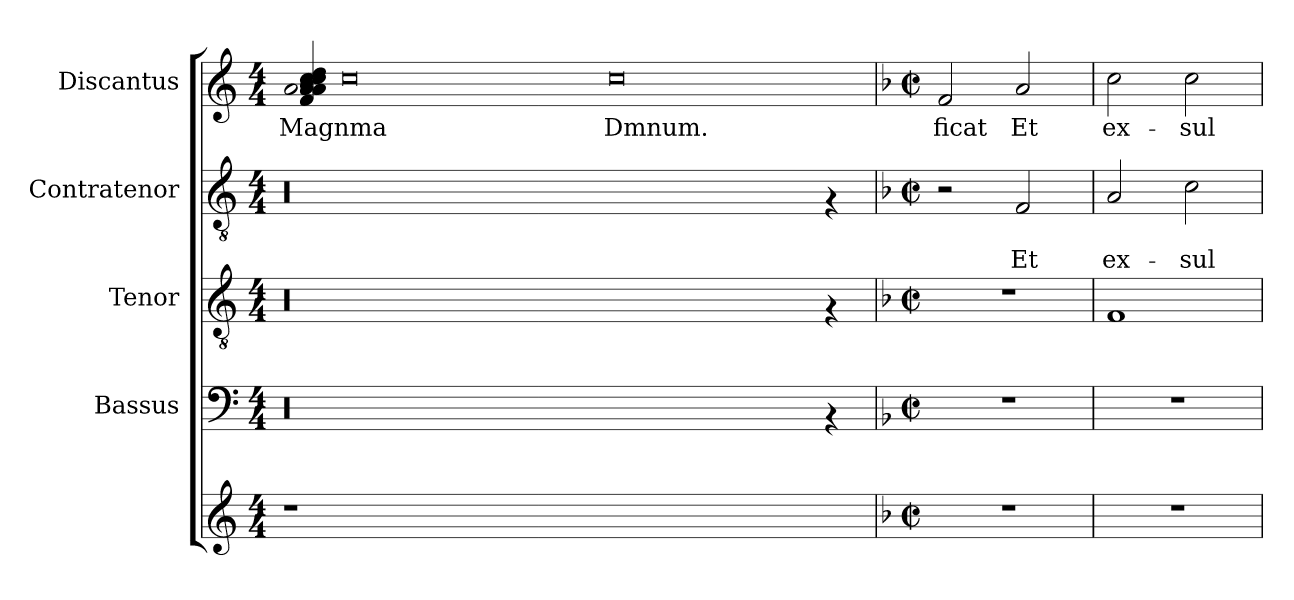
**kern	**kern	**kern	**kern	**text	**text	**kern	**text
*part5	*part4	*part3	*part2	*part2	*part2	*part1	*part1
*staff5	*staff4	*staff3	*staff2	*staff2	*staff2	*staff1	*staff1
*	*I"Bassus	*I"Tenor	*I"Contratenor	*	*	*I"Discantus	*
*clefG2	*clefF4	*clefGv2	*clefGv2	*	*	*clefG2	*
*k[]	*k[]	*k[]	*k[]	*	*	*k[]	*
*C:	*C:	*C:	*C:	*	*	*C:	*
*M4/4	*M4/4	*M4/4	*M4/4	*	*	*M4/4	*
=1	=1	=1	=1	=1	=1	=1	=1
*	*	*	*	*	*	*^	*
!	!	!	!	!	!	!LO:N:head=open	!LO:N:n=1:head=solid	!
!	!	!	!	!	!	!	!LO:N:n=2:head=solid	!
!	!	!	!	!	!	!	!LO:N:n=3:head=solid	!
!	!	!	!	!	!	!	!LO:N:n=4:head=solid	!
!	!	!	!	!	!	!	!LO:N:n=5:head=solid	!
!	!	!	!	!	!	!	!LO:N:n=6:head=solid	!
!	!	!	!	!	!	!	!LO:N:n=7:head=solid	!LO:LY:b
*	*	*	*	*	*	*	*^	*
1r	00r	00r	00r	.	.	1a	(4f/ 4a/ 4a/ 4b/ 4cc/ 4cc/ 4dd/	4ryy	Magnma
.	.	.	.	.	.	.	00ryy	0cc	.
0ryy	.	.	.	.	.	1ryy	.	.	.
.	.	.	.	.	.	1ryy	.	.	.
!	!	!	!	!	!	!	!	!	!LO:LY:b
.	.	.	.	.	.	.	.	0cc	Dmnum.-
1ryy	.	.	.	.	.	1ryy	.	.	.
4ryy	4rAA	4rF	4rF	.	.	4ryy	.	.	.
*	*	*	*	*	*	*v	*v	*v	*
=2	=2	=2	=2	=2	=2	=2	=2
*k[b-]	*k[b-]	*k[b-]	*k[b-]	*	*	*k[b-]	*
*F:	*F:	*F:	*F:	*	*	*F:	*
*M2/2	*M2/2	*M2/2	*M2/2	*	*	*M2/2	*
*met(c|)	*met(c|)	*met(c|)	*met(c|)	*	*	*met(c|)	*
!	!	!	!	!	!	!	!LO:LY:b
1r	1r	1r	2r	.	.	2f/	-ficat
!	!	!	!	!	!LO:LY:b	!	!LO:LY:b
.	.	.	2F/	.	Et	2a/	Et
=3	=3	=3	=3	=3	=3	=3	=3
!	!	!	!	!	!LO:LY:b	!	!LO:LY:b
1r	1r	1F	2A/	.	ex-	2cc\	ex-
!	!	!	!	!	!LO:LY:b	!	!LO:LY:b
.	.	.	2c\	.	-sul-	2cc\	-sul-
=	=	=	=	=	=	=	=
*-	*-	*-	*-	*-	*-	*-	*-
